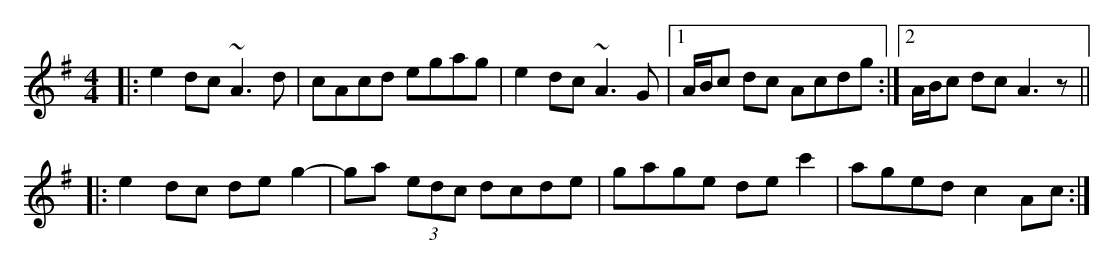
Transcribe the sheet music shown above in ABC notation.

X:1
M:4/4
K:Ador
|:e2dc ~A3d|cAcd egag|e2dc ~A3G|1 A/B/c dc Acdg:|2 A/B/c dc A3z||
|:e2dc deg2-|ga (3edc dcde|gage dec'2|aged c2Ac:|
